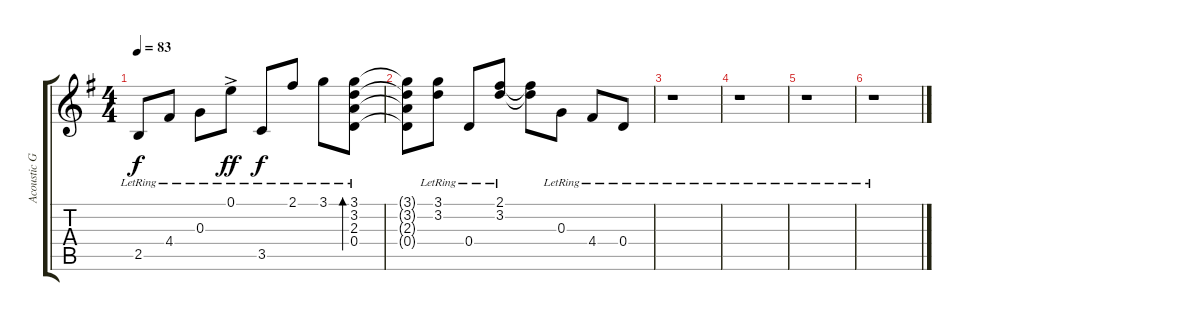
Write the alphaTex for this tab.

\track ("Acoustic Guitar" "Acoustic G") {instrument acousticguitarsteel}
\staff {score tabs}
\tuning (E4 B3 G3 D3 A2 E2) {hide}
\ts (4 4)
\tempo 83
\clef g2
\ks g
2.5{lr}.8{dy f} 4.4{lr}.8 0.3{lr}.8 0.1{ac lr}.8{dy ff} 3.5{lr}.8{dy f} 2.1{lr}.8 3.1{lr}.8 (3.1{lr} 3.2{lr} 2.3{lr} 0.4{lr}).8{bd 30} |
(3.1{t} 3.2{t} 2.3{t} 0.4{t}).8 (3.1{lr} 3.2{lr}).8 0.4{lr}.8 (2.1{lr} 3.2{lr}).8 (2.1{t} 3.2{t}).8 0.3{lr}.8 4.4{lr}.8 0.4{lr}.8 |
r.1 |
r.1 |
r.1 |
r.1
